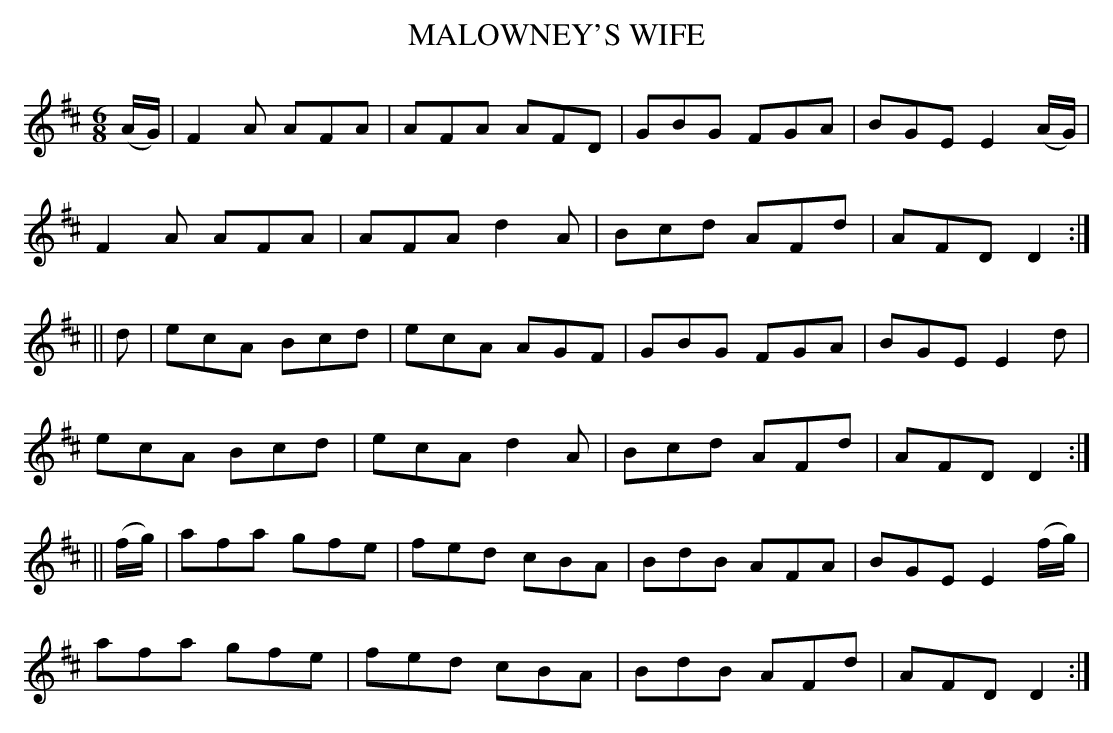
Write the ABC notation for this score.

X:1
T: MALOWNEY'S WIFE
M: 6/8
L: 1/8
K: D
(A/G/)|F2 A AFA|AFA AFD|GBG FGA|BGE E2 (A/G/)|
F2 A AFA|AFA d2 A|Bcd AFd|AFD D2:|
||d|ecA Bcd|ecA AGF|GBG FGA|BGE E2 d|
ecA Bcd|ecA d2 A|Bcd AFd|AFD D2:|
||(f/g/)|afa gfe|fed cBA|BdB AFA|BGE E2 (f/g/)|
afa gfe|fed cBA|BdB AFd|AFD D2:|
